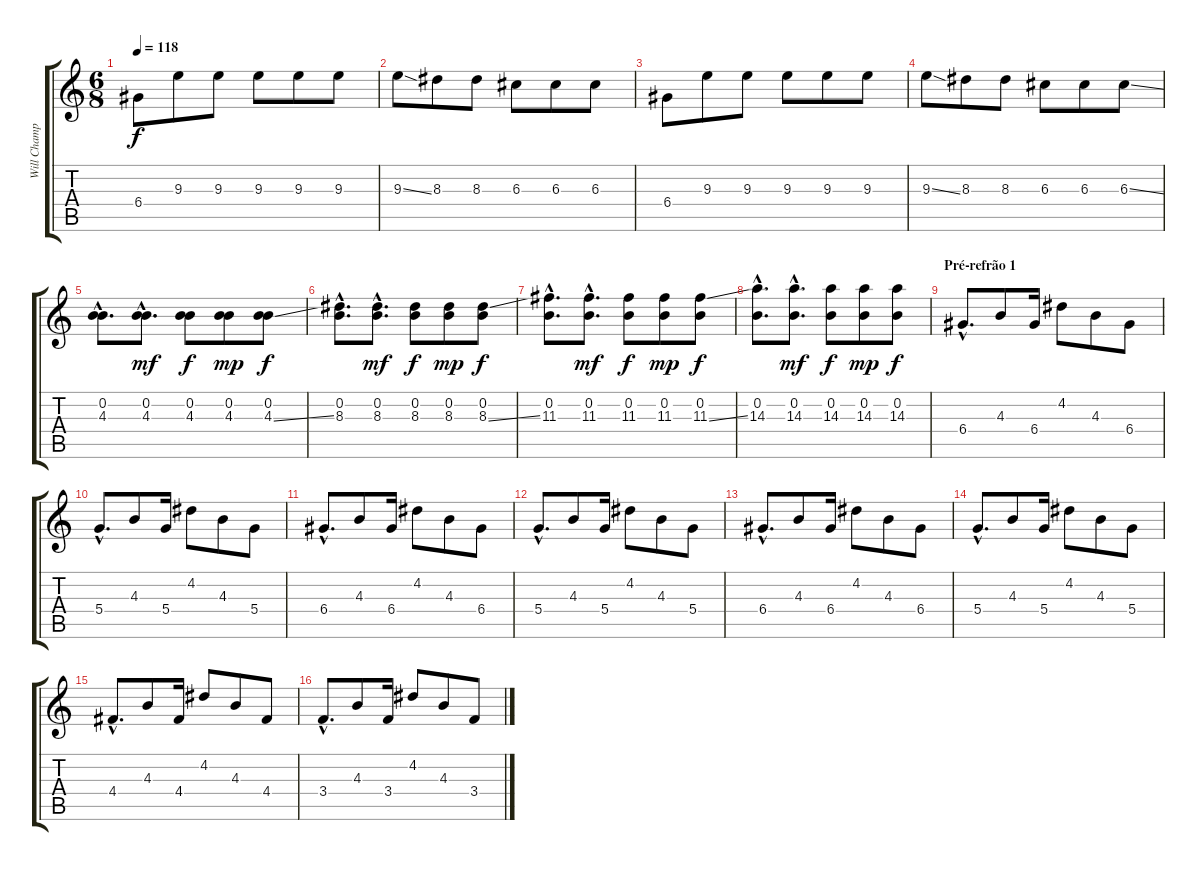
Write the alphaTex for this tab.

\track ("Will Champion (guitarra)" "Will Champ") {instrument electricguitarjazz}
\staff {score tabs}
\tuning (E4 B3 G3 D3 A2 E2) {hide}
\ts (6 8)
\tempo 118
\clef g2
\ks c
6.4.8{dy f} 9.3.8 9.3.8 9.3.8 9.3.8 9.3.8 |
9.3{ss}.8 8.3.8 8.3.8 6.3.8 6.3.8 6.3.8 |
6.4.8 9.3.8 9.3.8 9.3.8 9.3.8 9.3.8 |
9.3{ss}.8 8.3.8 8.3.8 6.3.8 6.3.8 6.3{ss}.8 |
(0.2{hac} 4.3{hac}).8{d} (0.2{hac} 4.3{hac}).8{d dy mf} (0.2 4.3).8{dy f} (0.2 4.3).8{dy mp} (0.2 4.3{ss}).8{dy f} |
(0.2{hac} 8.3{hac}).8{d} (0.2{hac} 8.3{hac}).8{d dy mf} (0.2 8.3).8{dy f} (0.2 8.3).8{dy mp} (0.2 8.3{ss}).8{dy f} |
(0.2{hac} 11.3{hac}).8{d} (0.2{hac} 11.3{hac}).8{d dy mf} (0.2 11.3).8{dy f} (0.2 11.3).8{dy mp} (0.2 11.3{ss}).8{dy f} |
(0.2{hac} 14.3{hac}).8{d} (0.2{hac} 14.3{hac}).8{d dy mf} (0.2 14.3).8{dy f} (0.2 14.3).8{dy mp} (0.2 14.3).8{dy f} |
\section ("" "Pré-refrão 1")
6.4{hac}.8{d} 4.3.8 6.4.16 4.2.8 4.3.8 6.4.8 |
5.4{hac}.8{d} 4.3.8 5.4.16 4.2.8 4.3.8 5.4.8 |
6.4{hac}.8{d} 4.3.8 6.4.16 4.2.8 4.3.8 6.4.8 |
5.4{hac}.8{d} 4.3.8 5.4.16 4.2.8 4.3.8 5.4.8 |
6.4{hac}.8{d} 4.3.8 6.4.16 4.2.8 4.3.8 6.4.8 |
5.4{hac}.8{d} 4.3.8 5.4.16 4.2.8 4.3.8 5.4.8 |
4.4{hac}.8{d} 4.3.8 4.4.16 4.2.8 4.3.8 4.4.8 |
3.4{hac}.8{d} 4.3.8 3.4.16 4.2.8 4.3.8 3.4.8
